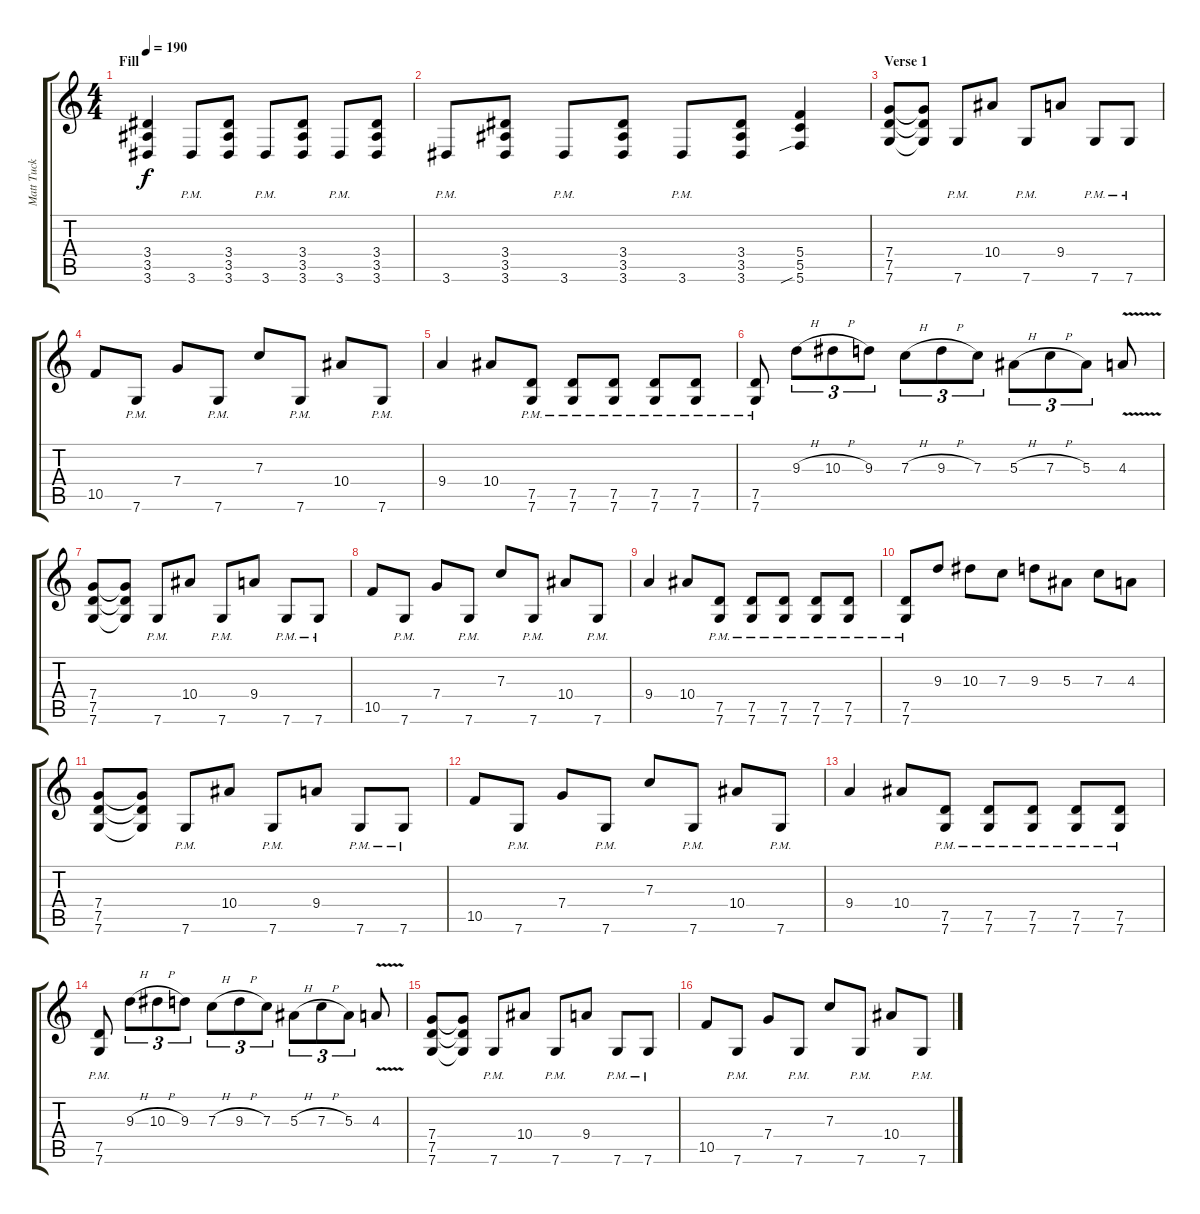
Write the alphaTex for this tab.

\track ("Matt Tuck" "Matt Tuck") {instrument distortionguitar}
\staff {score tabs}
\tuning (D4 A3 F3 C3 G2 C2) {hide}
\ts (4 4)
\section ("" "Fill")
\tempo 190
\clef g2
\ks c
(3.4 3.5 3.6).4{dy f} 3.6{pm}.8 (3.4 3.5 3.6).8 3.6{pm}.8 (3.4 3.5 3.6).8 3.6{pm}.8 (3.4 3.5 3.6).8 |
3.6{pm}.8 (3.4 3.5 3.6).8 3.6{pm}.8 (3.4 3.5 3.6).8 3.6{pm}.8 (3.4 3.5 3.6).8 (5.4 5.5 5.6{sib}).4 |
\section ("" "Verse 1")
(7.4 7.5 7.6).8 (7.4{t} 7.5{t} 7.6{t}).8 7.6{pm}.8 10.4.8 7.6{pm}.8 9.4.8 7.6{pm}.8 7.6{pm}.8 |
10.5.8 7.6{pm}.8 7.4.8 7.6{pm}.8 7.3.8 7.6{pm}.8 10.4.8 7.6{pm}.8 |
9.4.4 10.4.8 (7.5{pm} 7.6{pm}).8 (7.5{pm} 7.6{pm}).8 (7.5{pm} 7.6{pm}).8 (7.5{pm} 7.6{pm}).8 (7.5{pm} 7.6{pm}).8 |
(7.5{pm} 7.6{pm}).8 9.3{h}.8{tu (3 2)} 10.3{h}.8{tu (3 2)} 9.3.8{tu (3 2)} 7.3{h}.8{tu (3 2)} 9.3{h}.8{tu (3 2)} 7.3.8{tu (3 2)} 5.3{h}.8{tu (3 2)} 7.3{h}.8{tu (3 2)} 5.3.8{tu (3 2)} 4.3{v}.8 |
(7.4 7.5 7.6).8 (7.4{t} 7.5{t} 7.6{t}).8 7.6{pm}.8 10.4.8 7.6{pm}.8 9.4.8 7.6{pm}.8 7.6{pm}.8 |
10.5.8 7.6{pm}.8 7.4.8 7.6{pm}.8 7.3.8 7.6{pm}.8 10.4.8 7.6{pm}.8 |
9.4.4 10.4.8 (7.5{pm} 7.6{pm}).8 (7.5{pm} 7.6{pm}).8 (7.5{pm} 7.6{pm}).8 (7.5{pm} 7.6{pm}).8 (7.5{pm} 7.6{pm}).8 |
(7.5{pm} 7.6{pm}).8 9.3.8 10.3.8 7.3.8 9.3.8 5.3.8 7.3.8 4.3.8 |
(7.4 7.5 7.6).8 (7.4{t} 7.5{t} 7.6{t}).8 7.6{pm}.8 10.4.8 7.6{pm}.8 9.4.8 7.6{pm}.8 7.6{pm}.8 |
10.5.8 7.6{pm}.8 7.4.8 7.6{pm}.8 7.3.8 7.6{pm}.8 10.4.8 7.6{pm}.8 |
9.4.4 10.4.8 (7.5{pm} 7.6{pm}).8 (7.5{pm} 7.6{pm}).8 (7.5{pm} 7.6{pm}).8 (7.5{pm} 7.6{pm}).8 (7.5{pm} 7.6{pm}).8 |
(7.5{pm} 7.6{pm}).8 9.3{h}.8{tu (3 2)} 10.3{h}.8{tu (3 2)} 9.3.8{tu (3 2)} 7.3{h}.8{tu (3 2)} 9.3{h}.8{tu (3 2)} 7.3.8{tu (3 2)} 5.3{h}.8{tu (3 2)} 7.3{h}.8{tu (3 2)} 5.3.8{tu (3 2)} 4.3{v}.8 |
(7.4 7.5 7.6).8 (7.4{t} 7.5{t} 7.6{t}).8 7.6{pm}.8 10.4.8 7.6{pm}.8 9.4.8 7.6{pm}.8 7.6{pm}.8 |
10.5.8 7.6{pm}.8 7.4.8 7.6{pm}.8 7.3.8 7.6{pm}.8 10.4.8 7.6{pm}.8
